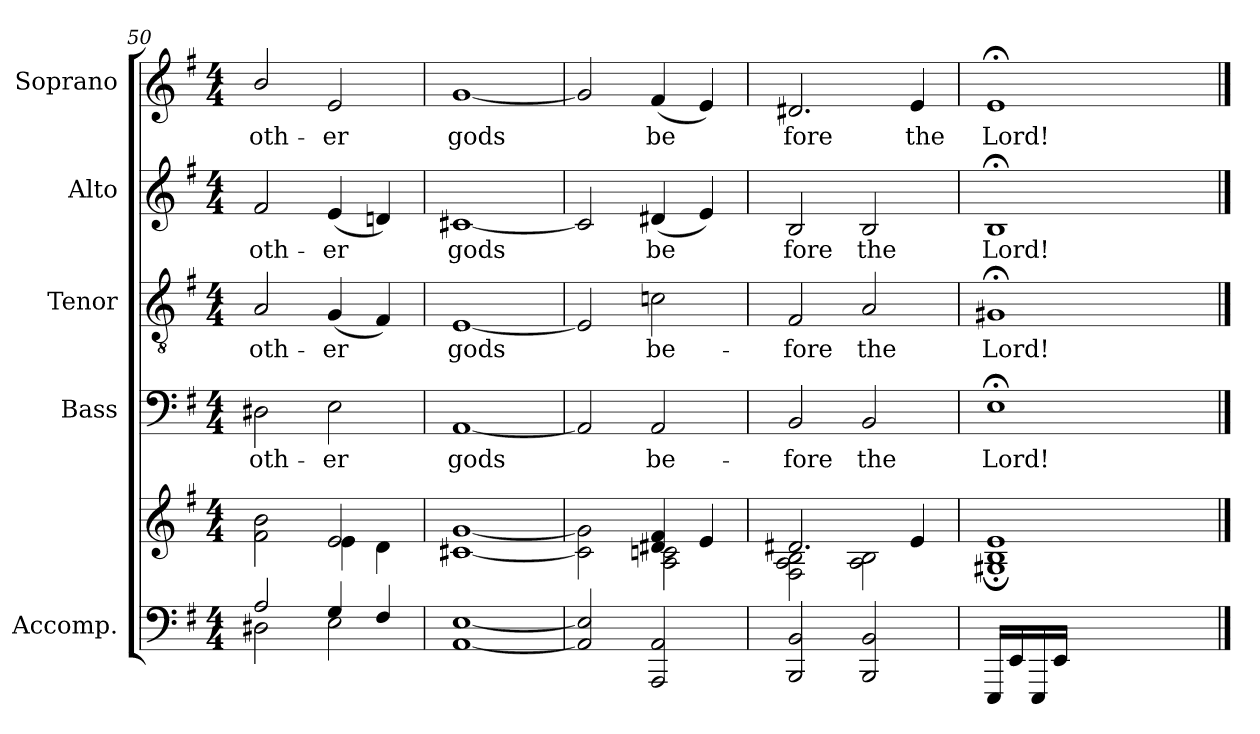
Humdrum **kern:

**kern	**kern	**kern	**text	**kern	**text	**kern	**text	**kern	**text
*part5	*part5	*part4	*part4	*part3	*part3	*part2	*part2	*part1	*part1
*staff6	*staff5	*staff4	*staff4	*staff3	*staff3	*staff2	*staff2	*staff1	*staff1
*I"Accomp.	*	*I"Bass	*	*I"Tenor	*	*I"Alto	*	*I"Soprano	*
*	*	*I'B	*	*I'T	*	*I'A	*	*I'S	*
!!LO:LB:g=z
*clefF4	*clefG2	*clefF4	*	*clefGv2	*	*clefG2	*	*clefG2	*
*k[f#]	*k[f#]	*k[f#]	*	*k[f#]	*	*k[f#]	*	*k[f#]	*
*G:	*G:	*G:	*	*G:	*	*G:	*	*G:	*
*M4/4	*M4/4	*M4/4	*	*M4/4	*	*M4/4	*	*M4/4	*
=50	=50	=50	=50	=50	=50	=50	=50	=50	=50
*^	*^	*	*	*	*	*	*	*	*
!	!	!	!	!	!LO:LY:b	!	!LO:LY:b	!	!LO:LY:b	!	!LO:LY:b
2A/	2D#X\	2ryy	2f#\ 2b\	2D#X\	oth-	2A/	oth-	2f#/	oth-	2b/	oth-
!	!	!	!	!	!LO:LY:b	!	!LO:LY:b	!	!LO:LY:b	!	!LO:LY:b
4G/	2E\	2e/	4e\	2E\	-er	(<4G/	-er	(<4e/	-er	2e/	-er
4F#/	.	.	4d\	.	.	4F#/)	.	4dni/)	.	.	.
=51	=51	=51	=51	=51	=51	=51	=51	=51	=51	=51	=51
!	!	!	!	!	!LO:LY:b	!	!LO:LY:b	!	!LO:LY:b	!	!LO:LY:b
1ryy	[1AA [1E	1ryy	[1c#X [1g	[1AA	gods	[1E	gods	[1c#X	gods	[1g	gods
=52	=52	=52	=52	=52	=52	=52	=52	=52	=52	=52	=52
1ryy	2AA/] 2E/]	2ryy	2c#\] 2g\]	2AA/]	.	2E/]	.	2c#/]	.	2g/]	.
!	!	!	!	!	!LO:LY:b	!	!LO:LY:b	!	!LO:LY:b	!	!LO:LY:b
.	2AAA/ 2AA/	4d#X/ 4f#/	2A\ 2cn\	2AA/	be-	2cni\	be-	(<4d#X/	be­	(<4f#/	be­
.	.	4e/	.	.	.	.	.	4e/)	.	4e/)	.
=53	=53	=53	=53	=53	=53	=53	=53	=53	=53	=53	=53
!	!	!	!	!	!LO:LY:b	!	!LO:LY:b	!	!LO:LY:b	!	!LO:LY:b
1ryy	2BBB/ 2BB/	2.d#X/	2F#\ 2A\ 2B\	2BB/	-fore	2F#/	-fore	2B/	fore	2.d#X/	fore
!	!	!	!	!	!LO:LY:b	!	!LO:LY:b	!	!LO:LY:b	!	!
.	2BBB/ 2BB/	.	2A\ 2B\	2BB/	the	2A/	the	2B/	the	.	.
!	!	!	!	!	!	!	!	!	!	!	!LO:LY:b
.	.	4e/	.	.	.	.	.	.	.	4e/	the
=54	=54	=54	=54	=54	=54	=54	=54	=54	=54	=54	=54
!	!	!	!	!	!LO:LY:b	!	!LO:LY:b	!	!LO:LY:b	!	!LO:LY:b
1ryy	16EEE/LL	1ryy	1G#X; 1B; 1e;	1E;<	Lord!	1G#X;	Lord!	1B;	Lord!	1e;	Lord!
.	16EE/	.	.	.	.	.	.	.	.	.	.
.	16EEE/	.	.	.	.	.	.	.	.	.	.
.	16EE/JJ	.	.	.	.	.	.	.	.	.	.
.	4ryy	.	.	.	.	.	.	.	.	.	.
.	4ryy	.	.	.	.	.	.	.	.	.	.
.	4ryy	.	.	.	.	.	.	.	.	.	.
*v	*v	*	*	*	*	*	*	*	*	*	*
*	*v	*v	*	*	*	*	*	*	*	*
==	==	==	==	==	==	==	==	==	==
*-	*-	*-	*-	*-	*-	*-	*-	*-	*-
